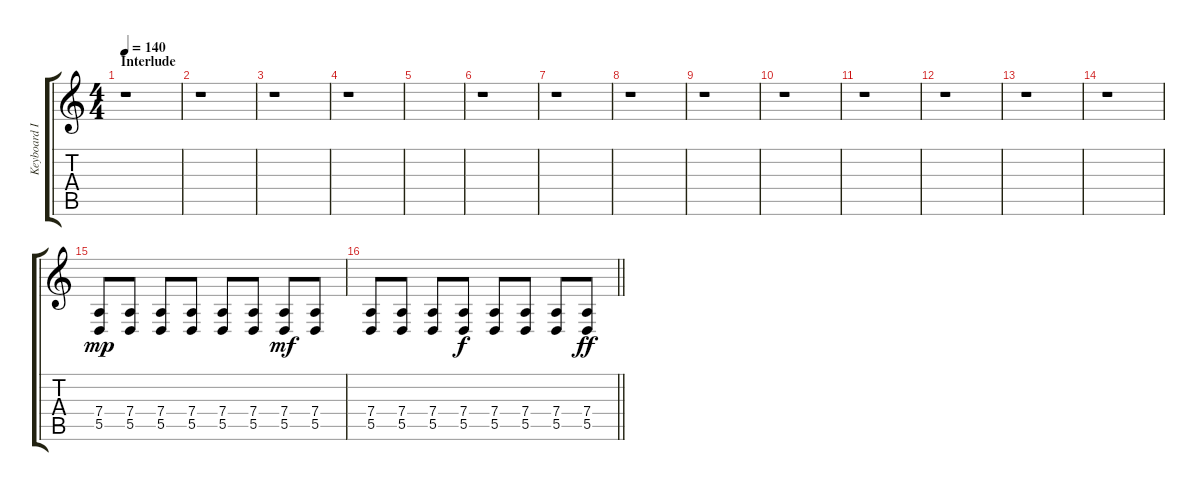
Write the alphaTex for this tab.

\track ("Keyboard II" "Keyboard I") {instrument stringensemble2}
\staff {score tabs}
\tuning (E4 B3 G3 D3 A2 E2) {hide}
\ts (4 4)
\section ("" "Interlude")
\tempo 140
\clef g2
\ks c
r.1{dy mp} |
r.1 |
r.1 |
r.1 |
|
r.1 |
r.1 |
r.1 |
r.1 |
r.1 |
r.1 |
r.1 |
r.1 |
r.1 |
(7.4 5.5).8{instrument stringensemble1} (7.4 5.5).8 (7.4 5.5).8 (7.4 5.5).8 (7.4 5.5).8 (7.4 5.5).8 (7.4 5.5).8{dy mf} (7.4 5.5).8 |
\barLineRight lightlight
(7.4 5.5).8 (7.4 5.5).8 (7.4 5.5).8 (7.4 5.5).8{dy f} (7.4 5.5).8 (7.4 5.5).8 (7.4 5.5).8 (7.4 5.5).8{dy ff}
